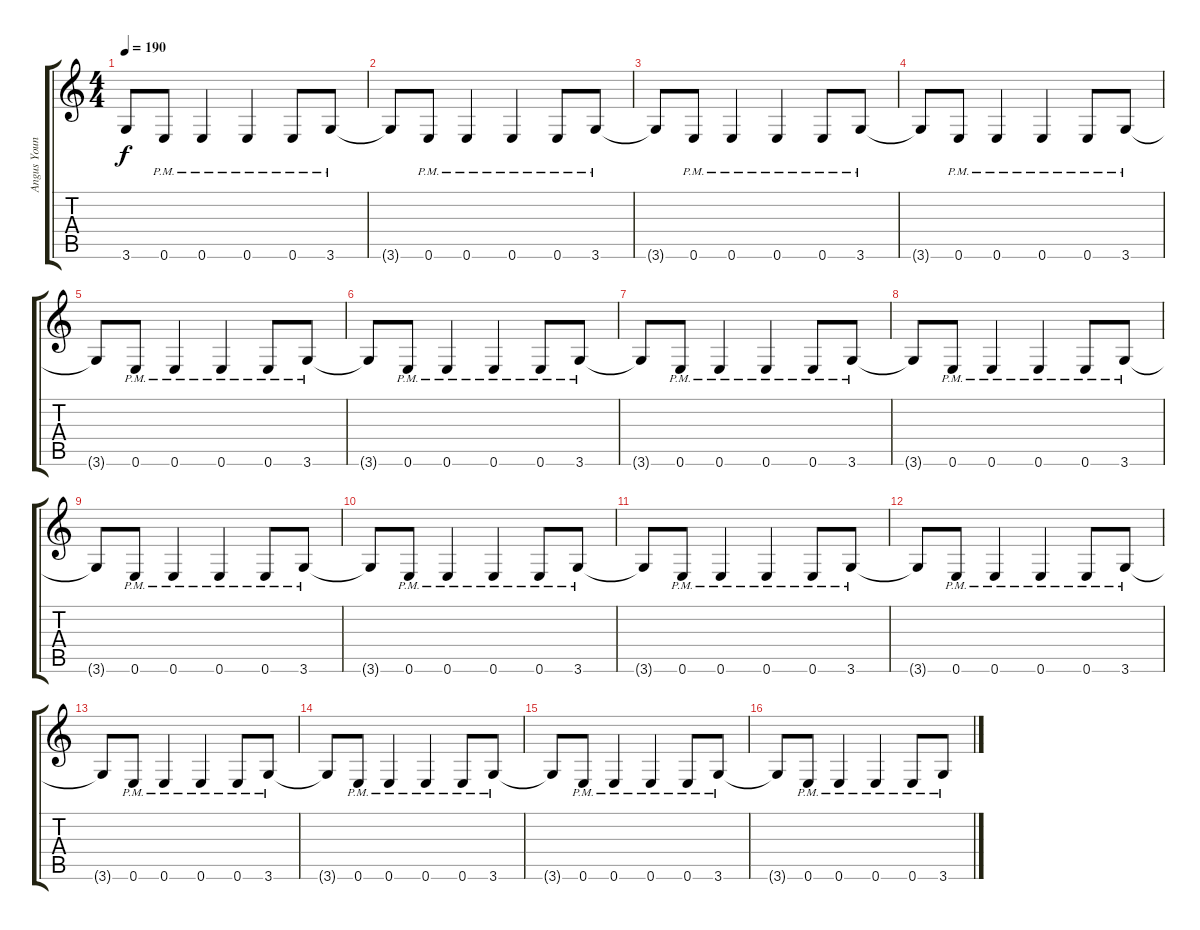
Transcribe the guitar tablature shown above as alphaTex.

\track ("Angus Young (Lead Guitar)" "Angus Youn") {instrument overdrivenguitar}
\staff {score tabs}
\tuning (E4 B3 G3 D3 A2 E2) {hide}
\ts (4 4)
\tempo 190
\clef g2
\ks c
3.6{t}.8{dy f} 0.6{pm}.8 0.6{pm}.4 0.6{pm}.4 0.6{pm}.8 3.6{pm}.8 |
3.6{t}.8 0.6{pm}.8 0.6{pm}.4 0.6{pm}.4 0.6{pm}.8 3.6{pm}.8 |
3.6{t}.8 0.6{pm}.8 0.6{pm}.4 0.6{pm}.4 0.6{pm}.8 3.6{pm}.8 |
3.6{t}.8 0.6{pm}.8 0.6{pm}.4 0.6{pm}.4 0.6{pm}.8 3.6{pm}.8 |
3.6{t}.8 0.6{pm}.8 0.6{pm}.4 0.6{pm}.4 0.6{pm}.8 3.6{pm}.8 |
3.6{t}.8 0.6{pm}.8 0.6{pm}.4 0.6{pm}.4 0.6{pm}.8 3.6{pm}.8 |
3.6{t}.8 0.6{pm}.8 0.6{pm}.4 0.6{pm}.4 0.6{pm}.8 3.6{pm}.8 |
3.6{t}.8 0.6{pm}.8 0.6{pm}.4 0.6{pm}.4 0.6{pm}.8 3.6{pm}.8 |
3.6{t}.8 0.6{pm}.8 0.6{pm}.4 0.6{pm}.4 0.6{pm}.8 3.6{pm}.8 |
3.6{t}.8 0.6{pm}.8 0.6{pm}.4 0.6{pm}.4 0.6{pm}.8 3.6{pm}.8 |
3.6{t}.8 0.6{pm}.8 0.6{pm}.4 0.6{pm}.4 0.6{pm}.8 3.6{pm}.8 |
3.6{t}.8 0.6{pm}.8 0.6{pm}.4 0.6{pm}.4 0.6{pm}.8 3.6{pm}.8 |
3.6{t}.8 0.6{pm}.8 0.6{pm}.4 0.6{pm}.4 0.6{pm}.8 3.6{pm}.8 |
3.6{t}.8 0.6{pm}.8 0.6{pm}.4 0.6{pm}.4 0.6{pm}.8 3.6{pm}.8 |
3.6{t}.8 0.6{pm}.8 0.6{pm}.4 0.6{pm}.4 0.6{pm}.8 3.6{pm}.8 |
3.6{t}.8 0.6{pm}.8 0.6{pm}.4 0.6{pm}.4 0.6{pm}.8 3.6{pm}.8
